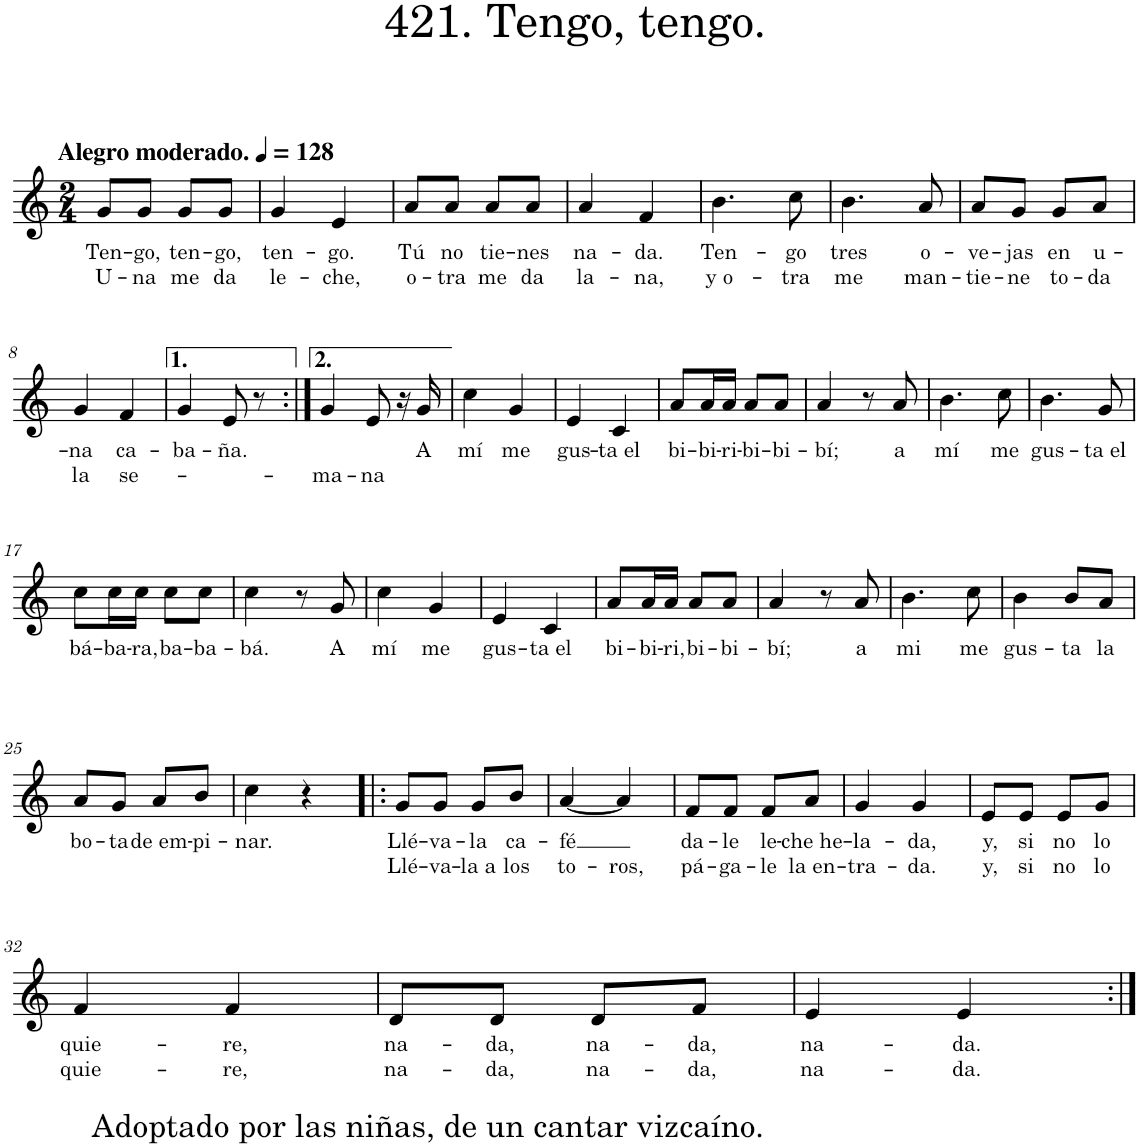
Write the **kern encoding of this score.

**kern	**text	**text
*part1	*part1	*part1
*staff1	*staff1	*staff1
*I"Piano	*	*
*I'Pno.	*	*
*clefG2	*	*
*k[]	*	*
*M2/4	*	*
*MM128	*	*
=1	=1	=1
!LO:TX:a:B:t=Alegro moderado.	!	!
!	!LO:LY:b	!LO:LY:b
8g/L	Ten-	U-
!	!LO:LY:b	!LO:LY:b
8g/J	-go,	-na
!	!LO:LY:b	!LO:LY:b
8g/L	ten-	me
!	!LO:LY:b	!LO:LY:b
8g/J	-go,	da
=2	=2	=2
!	!LO:LY:b	!LO:LY:b
4g/	ten-	le-
!	!LO:LY:b	!LO:LY:b
4e/	-go.	-che,
=3	=3	=3
!	!LO:LY:b	!LO:LY:b
8a/L	Tú	o-
!	!LO:LY:b	!LO:LY:b
8a/J	no	-tra
!	!LO:LY:b	!LO:LY:b
8a/L	tie-	me
!	!LO:LY:b	!LO:LY:b
8a/J	-nes	da
=4	=4	=4
!	!LO:LY:b	!LO:LY:b
4a/	na-	la-
!	!LO:LY:b	!LO:LY:b
4f/	-da.	-na,
=5	=5	=5
!	!LO:LY:b	!LO:LY:b
4.b\	Ten-	y o-
!	!LO:LY:b	!LO:LY:b
8cc\	-go	-tra
=6	=6	=6
!	!LO:LY:b	!LO:LY:b
4.b\	tres	me
!	!LO:LY:b	!LO:LY:b
8a/	o-	man-
=7	=7	=7
!	!LO:LY:b	!LO:LY:b
8a/L	-ve-	-tie-
!	!LO:LY:b	!LO:LY:b
8g/J	-jas	-ne
!	!LO:LY:b	!LO:LY:b
8g/L	en	to-
!	!LO:LY:b	!LO:LY:b
8a/J	u-	-da
!!LO:LB:g=z
=8	=8	=8
!	!LO:LY:b	!LO:LY:b
4g/	-na	la
!	!LO:LY:b	!LO:LY:b
4f/	ca-	se-
=9	=9	=9
!	!LO:LY:b	!
4g/	-ba-	.
!	!LO:LY:b	!
8e/	-ña.	.
8r	.	.
=10:|!	=10:|!	=10:|!
!	!	!LO:LY:b
4g/	.	-ma-
!	!	!LO:LY:b
8e/	.	-na
16r	.	.
!	!LO:LY:b	!
16g/	A	.
=11	=11	=11
!	!LO:LY:b	!
4cc\	mí	.
!	!LO:LY:b	!
4g/	me	.
=12	=12	=12
!	!LO:LY:b	!
4e/	gus-	.
!	!LO:LY:b	!
4c/	-ta el	.
=13	=13	=13
!	!LO:LY:b	!
8a/L	bi-	.
!	!LO:LY:b	!
16a/L	-bi-	.
!	!LO:LY:b	!
16a/JJ	-ri-	.
!	!LO:LY:b	!
8a/L	-bi-	.
!	!LO:LY:b	!
8a/J	-bi-	.
=14	=14	=14
!	!LO:LY:b	!
4a/	-bí;	.
8r	.	.
!	!LO:LY:b	!
8a/	a	.
=15	=15	=15
!	!LO:LY:b	!
4.b\	mí	.
!	!LO:LY:b	!
8cc\	me	.
=16	=16	=16
!	!LO:LY:b	!
4.b\	gus-	.
!	!LO:LY:b	!
8g/	-ta el	.
!!LO:LB:g=z
=17	=17	=17
!	!LO:LY:b	!
8cc\L	bá-	.
!	!LO:LY:b	!
16cc\L	-ba-	.
!	!LO:LY:b	!
16cc\JJ	-ra,	.
!	!LO:LY:b	!
8cc\L	ba-	.
!	!LO:LY:b	!
8cc\J	-ba-	.
=18	=18	=18
!	!LO:LY:b	!
4cc\	-bá.	.
8r	.	.
!	!LO:LY:b	!
8g/	A	.
=19	=19	=19
!	!LO:LY:b	!
4cc\	mí	.
!	!LO:LY:b	!
4g/	me	.
=20	=20	=20
!	!LO:LY:b	!
4e/	gus-	.
!	!LO:LY:b	!
4c/	-ta el	.
=21	=21	=21
!	!LO:LY:b	!
8a/L	bi-	.
!	!LO:LY:b	!
16a/L	-bi-	.
!	!LO:LY:b	!
16a/JJ	-ri,	.
!	!LO:LY:b	!
8a/L	bi-	.
!	!LO:LY:b	!
8a/J	-bi-	.
=22	=22	=22
!	!LO:LY:b	!
4a/	-bí;	.
8r	.	.
!	!LO:LY:b	!
8a/	a	.
=23	=23	=23
!	!LO:LY:b	!
4.b\	mi	.
!	!LO:LY:b	!
8cc\	me	.
=24	=24	=24
!	!LO:LY:b	!
4b\	gus-	.
!	!LO:LY:b	!
8b/L	-ta	.
!	!LO:LY:b	!
8a/J	la	.
!!LO:LB:g=z
=25	=25	=25
!	!LO:LY:b	!
8a/L	bo-	.
!	!LO:LY:b	!
8g/J	-ta	.
!	!LO:LY:b	!
8a/L	de em-	.
!	!LO:LY:b	!
8b/J	-pi-	.
=26	=26	=26
!	!LO:LY:b	!
4cc\	-nar.	.
4r	.	.
=27!|:	=27!|:	=27!|:
!	!LO:LY:b	!LO:LY:b
8g/L	Llé-	Llé-
!	!LO:LY:b	!LO:LY:b
8g/J	-va-	-va-
!	!LO:LY:b	!LO:LY:b
8g/L	-la	-la a
!	!LO:LY:b	!LO:LY:b
8b/J	ca-	los
=28	=28	=28
!	!LO:LY:b	!LO:LY:b
[4a/	-fé	to-
!	!	!LO:LY:b
4a/]	.	-ros,
=29	=29	=29
!	!LO:LY:b	!LO:LY:b
8f/L	da-	pá-
!	!LO:LY:b	!LO:LY:b
8f/J	-le	-ga-
!	!LO:LY:b	!LO:LY:b
8f/L	le-	-le
!	!LO:LY:b	!LO:LY:b
8a/J	-che he-	la en-
=30	=30	=30
!	!LO:LY:b	!LO:LY:b
4g/	-la-	-tra-
!	!LO:LY:b	!LO:LY:b
4g/	-da,	-da.
=31	=31	=31
!	!LO:LY:b	!LO:LY:b
8e/L	y,	y,
!	!LO:LY:b	!LO:LY:b
8e/J	si	si
!	!LO:LY:b	!LO:LY:b
8e/L	no	no
!	!LO:LY:b	!LO:LY:b
8g/J	lo	lo
!!LO:LB:g=z
=32	=32	=32
!LO:TX:b:t=Adoptado por las niñas, de un cantar vizcaíno.	!	!
!	!LO:LY:b	!LO:LY:b
4f/	quie-	quie-
!	!LO:LY:b	!LO:LY:b
4f/	-re,	-re,
=33	=33	=33
!	!LO:LY:b	!LO:LY:b
8d/L	na-	na-
!	!LO:LY:b	!LO:LY:b
8d/J	-da,	-da,
!	!LO:LY:b	!LO:LY:b
8d/L	na-	na-
!	!LO:LY:b	!LO:LY:b
8f/J	-da,	-da,
=34	=34	=34
!	!LO:LY:b	!LO:LY:b
4e/	na-	na-
!	!LO:LY:b	!LO:LY:b
4e/	-da.	-da.
=:|!	=:|!	=:|!
*-	*-	*-
